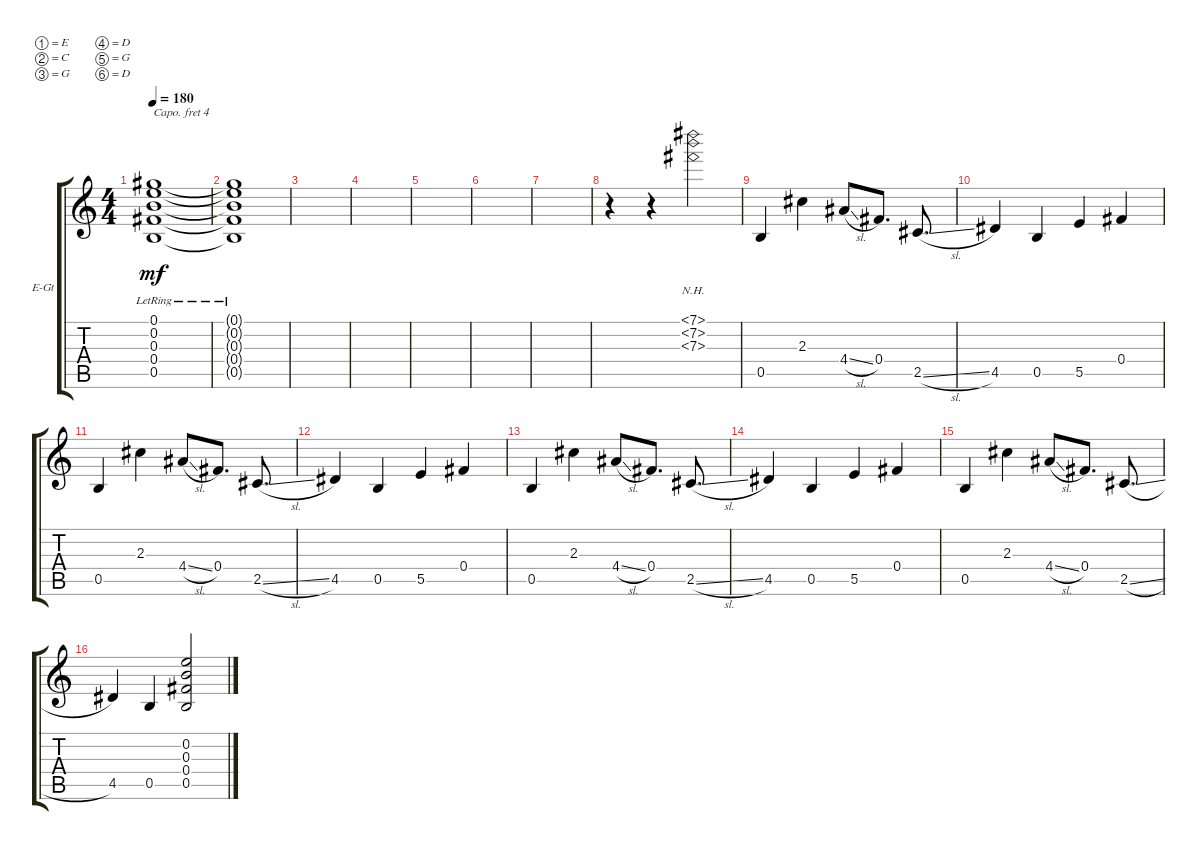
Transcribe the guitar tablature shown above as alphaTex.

\defaultSystemsLayout 4
\bracketExtendMode groupsimilarinstruments
\firstSystemTrackNameOrientation horizontal
\otherSystemsTrackNameOrientation horizontal
\track ("Гитара (Кирилл)" "E-Gt") {instrument overdrivenguitar}
\staff {score tabs}
\capo 4
\tuning (E4 C4 G3 D3 G2 D2)
\ts (4 4)
\tempo 180
\clef g2
\ks c
(0.5{lr} 0.4{lr} 0.3{lr} 0.2{lr} 0.1{lr}).1{dy mf} |
(0.1{lr t} 0.2{lr t} 0.3{lr t} 0.4{lr t} 0.5{lr t}).1 |
|
|
|
|
|
r.4 r.4 (7.2{nh} 7.1{nh} 7.3{nh}).2 |
0.5.4 2.3.4 4.4{sl}.8 0.4.8{d} 2.5{sl}.8{d} |
4.5.4 0.5.4 5.5.4 0.4.4 |
0.5.4 2.3.4 4.4{sl}.8 0.4.8{d} 2.5{sl}.8{d} |
4.5.4 0.5.4 5.5.4 0.4.4 |
0.5.4 2.3.4 4.4{sl}.8 0.4.8{d} 2.5{sl}.8{d} |
4.5.4 0.5.4 5.5.4 0.4.4 |
0.5.4 2.3.4 4.4{sl}.8 0.4.8{d} 2.5{sl}.8{d} |
4.5.4 0.5.4 (0.5 0.4 0.3 0.2).2
